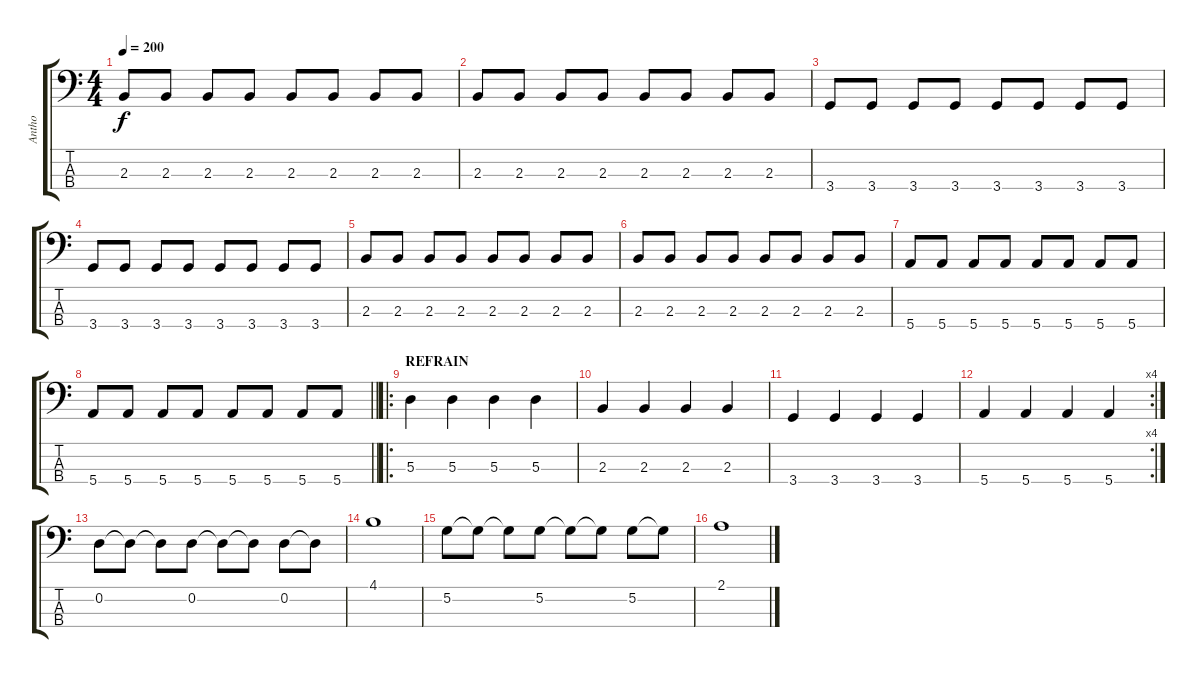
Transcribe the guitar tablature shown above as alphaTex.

\track ("Antho" "Antho") {instrument electricbassfinger}
\staff {score tabs}
\tuning (G2 D2 A1 E1) {hide}
\ts (4 4)
\tempo 200
\clef f4
\ks c
2.3.8{dy f} 2.3.8 2.3.8 2.3.8 2.3.8 2.3.8 2.3.8 2.3.8 |
2.3.8 2.3.8 2.3.8 2.3.8 2.3.8 2.3.8 2.3.8 2.3.8 |
3.4.8 3.4.8 3.4.8 3.4.8 3.4.8 3.4.8 3.4.8 3.4.8 |
3.4.8 3.4.8 3.4.8 3.4.8 3.4.8 3.4.8 3.4.8 3.4.8 |
2.3.8 2.3.8 2.3.8 2.3.8 2.3.8 2.3.8 2.3.8 2.3.8 |
2.3.8 2.3.8 2.3.8 2.3.8 2.3.8 2.3.8 2.3.8 2.3.8 |
5.4.8 5.4.8 5.4.8 5.4.8 5.4.8 5.4.8 5.4.8 5.4.8 |
\barLineRight lightlight
5.4.8 5.4.8 5.4.8 5.4.8 5.4.8 5.4.8 5.4.8 5.4.8 |
\ro
\section ("" "REFRAIN")
5.3.4 5.3.4 5.3.4 5.3.4 |
2.3.4 2.3.4 2.3.4 2.3.4 |
3.4.4 3.4.4 3.4.4 3.4.4 |
\rc 4
5.4.4 5.4.4 5.4.4 5.4.4 |
0.2.8 0.2{t}.8 0.2{t}.8 0.2.8 0.2{t}.8 0.2{t}.8 0.2.8 0.2{t}.8 |
4.1.1 |
5.2.8 5.2{t}.8 5.2{t}.8 5.2.8 5.2{t}.8 5.2{t}.8 5.2.8 5.2{t}.8 |
2.1.1
